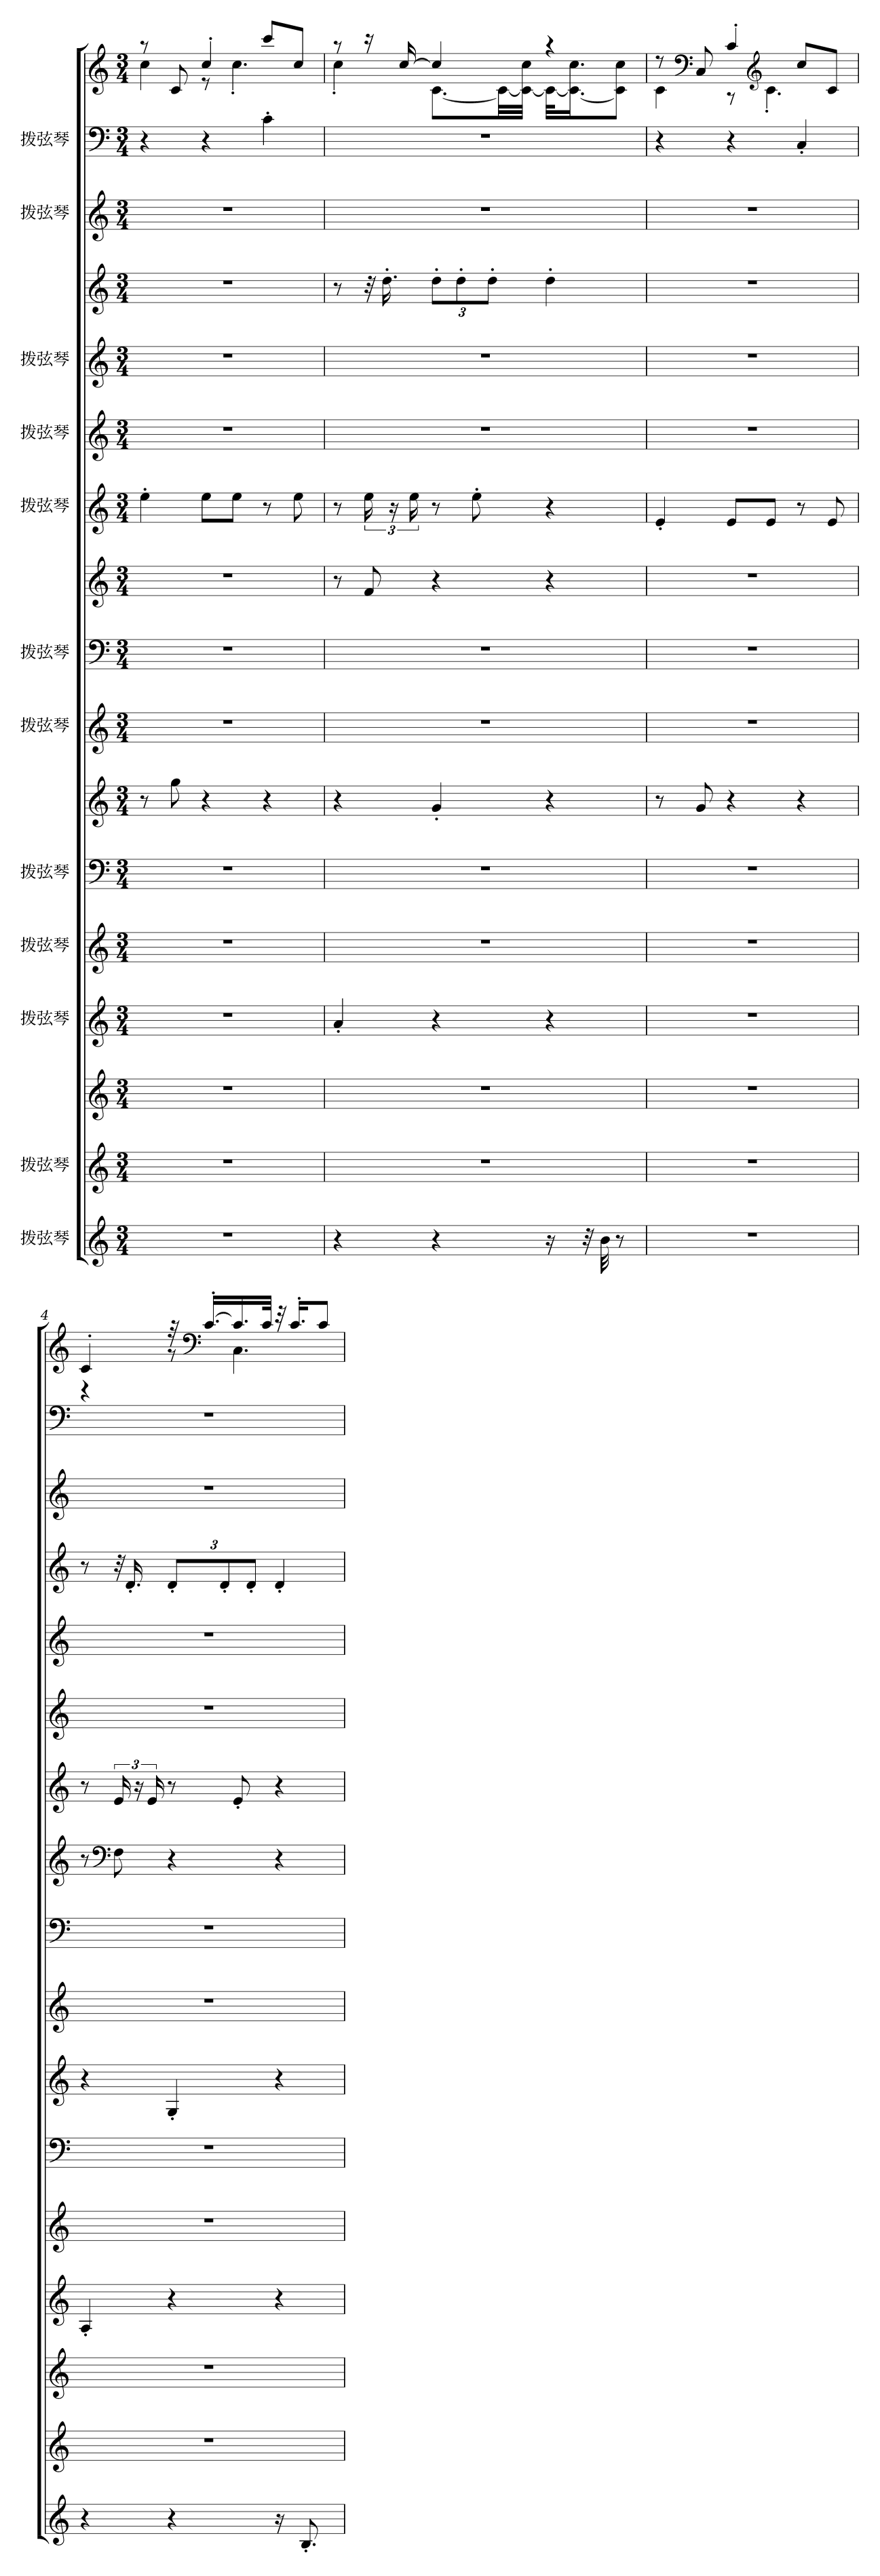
**kern	**kern	**kern	**kern	**kern	**kern	**kern	**kern	**kern	**kern	**kern	**kern	**kern	**kern	**kern	**kern	**kern
*part12	*part11	*part11	*part10	*part9	*part8	*part8	*part7	*part6	*part6	*part5	*part4	*part3	*part3	*part2	*part1	*part1
*staff17	*staff16	*staff15	*staff14	*staff13	*staff12	*staff11	*staff10	*staff9	*staff8	*staff7	*staff6	*staff5	*staff4	*staff3	*staff2	*staff1
*I"拨弦琴	*I"拨弦琴	*	*I"拨弦琴	*I"拨弦琴	*I"拨弦琴	*	*I"拨弦琴	*I"拨弦琴	*	*I"拨弦琴	*I"拨弦琴	*I"拨弦琴	*	*I"拨弦琴	*I"拨弦琴	*
*clefG2	*clefG2	*clefG2	*clefG2	*clefG2	*clefF4	*clefG2	*clefG2	*clefF4	*clefG2	*clefG2	*clefG2	*clefG2	*clefG2	*clefG2	*clefF4	*clefG2
*k[]	*k[]	*k[]	*k[]	*k[]	*k[]	*k[]	*k[]	*k[]	*k[]	*k[]	*k[]	*k[]	*k[]	*k[]	*k[]	*k[]
*M3/4	*M3/4	*M3/4	*M3/4	*M3/4	*M3/4	*M3/4	*M3/4	*M3/4	*M3/4	*M3/4	*M3/4	*M3/4	*M3/4	*M3/4	*M3/4	*M3/4
*MM104	*MM104	*MM104	*MM104	*MM104	*MM104	*MM104	*MM104	*MM104	*MM104	*MM104	*MM104	*MM104	*MM104	*MM104	*MM104	*MM104
=1	=1	=1	=1	=1	=1	=1	=1	=1	=1	=1	=1	=1	=1	=1	=1	=1
*	*	*	*	*	*	*	*	*	*	*	*	*	*	*	*	*^
2.r	2.r	2.r	2.r	2.r	2.r	8r	2.r	2.r	2.r	4ee'\	2.r	2.r	2.r	2.r	4r	8r	4cc\
.	.	.	.	.	.	8gg\	.	.	.	.	.	.	.	.	.	8c/	.
.	.	.	.	.	.	4r	.	.	.	8ee\L	.	.	.	.	4r	4cc'/	8r
.	.	.	.	.	.	.	.	.	.	8ee\J	.	.	.	.	.	.	4.cc'\
.	.	.	.	.	.	4r	.	.	.	8r	.	.	.	.	4c'\	8ccc/L	.
.	.	.	.	.	.	.	.	.	.	8ee\	.	.	.	.	.	8cc/J	.
=2	=2	=2	=2	=2	=2	=2	=2	=2	=2	=2	=2	=2	=2	=2	=2	=2	=2
4r	2.r	2.r	4a'/	2.r	2.r	4r	2.r	2.r	8r	8r	2.r	2.r	8r	2.r	2.r	8r	4cc'\
.	.	.	.	.	.	.	.	.	8f/	24ee\	.	.	32r	.	.	16r	.
.	.	.	.	.	.	.	.	.	.	.	.	.	16.dd'\	.	.	.	.
.	.	.	.	.	.	.	.	.	.	24r	.	.	.	.	.	.	.
.	.	.	.	.	.	.	.	.	.	.	.	.	.	.	.	[16cc/	.
.	.	.	.	.	.	.	.	.	.	24ee\	.	.	.	.	.	.	.
*	*	*	*	*	*	*	*	*	*	*	*	*	*Xbrackettup	*	*	*	*
4r	.	.	4r	.	.	4g'/	.	.	4r	8r	.	.	12dd'\L	.	.	4cc/]	[8.c\L
.	.	.	.	.	.	.	.	.	.	.	.	.	12dd'\	.	.	.	.
.	.	.	.	.	.	.	.	.	.	8ee'\	.	.	.	.	.	.	.
.	.	.	.	.	.	.	.	.	.	.	.	.	12dd'\J	.	.	.	.
.	.	.	.	.	.	.	.	.	.	.	.	.	.	.	.	.	32c\LL_
.	.	.	.	.	.	.	.	.	.	.	.	.	.	.	.	.	32c\_ 32cc\JJJ
16r	.	.	4r	.	.	4r	.	.	4r	4r	.	.	4dd'\	.	.	4r	32c\KLL_
.	.	.	.	.	.	.	.	.	.	.	.	.	.	.	.	.	16.c\_ 16.cc\J
32r	.	.	.	.	.	.	.	.	.	.	.	.	.	.	.	.	.
32b\	.	.	.	.	.	.	.	.	.	.	.	.	.	.	.	.	.
8r	.	.	.	.	.	.	.	.	.	.	.	.	.	.	.	.	8c\] 8cc\J
=3	=3	=3	=3	=3	=3	=3	=3	=3	=3	=3	=3	=3	=3	=3	=3	=3	=3
2.r	2.r	2.r	2.r	2.r	2.r	8r	2.r	2.r	2.r	4e'/	2.r	2.r	2.r	2.r	4r	8r	4c\
*	*	*	*	*	*	*	*	*	*	*	*	*	*	*	*	*clefF4	*
.	.	.	.	.	.	8g/	.	.	.	.	.	.	.	.	.	8C/	.
.	.	.	.	.	.	4r	.	.	.	8e/L	.	.	.	.	4r	4c'/	8r
*	*	*	*	*	*	*	*	*	*	*	*	*	*	*	*	*clefG2	*
.	.	.	.	.	.	.	.	.	.	8e/J	.	.	.	.	.	.	4.c'\
.	.	.	.	.	.	4r	.	.	.	8r	.	.	.	.	4C'/	8cc/L	.
.	.	.	.	.	.	.	.	.	.	8e/	.	.	.	.	.	8c/J	.
!!LO:PB:g=z	!!
=4	=4	=4	=4	=4	=4	=4	=4	=4	=4	=4	=4	=4	=4	=4	=4	=4	=4
4r	2.r	2.r	4A'/	2.r	2.r	4r	2.r	2.r	8r	8r	2.r	2.r	8r	2.r	2.r	4c'/	4r
*	*	*	*	*	*	*	*	*	*clefF4	*	*	*	*	*	*	*	*
.	.	.	.	.	.	.	.	.	8F\	24e/	.	.	32r	.	.	.	.
.	.	.	.	.	.	.	.	.	.	.	.	.	16.d'/	.	.	.	.
.	.	.	.	.	.	.	.	.	.	24r	.	.	.	.	.	.	.
.	.	.	.	.	.	.	.	.	.	24e/	.	.	.	.	.	.	.
4r	.	.	4r	.	.	4G'/	.	.	4r	8r	.	.	12d'/L	.	.	32r	8r
*	*	*	*	*	*	*	*	*	*	*	*	*	*	*	*	*clefF4	*
.	.	.	.	.	.	.	.	.	.	.	.	.	.	.	.	[16.c'/LL	.
.	.	.	.	.	.	.	.	.	.	.	.	.	12d'/	.	.	.	.
.	.	.	.	.	.	.	.	.	.	8e'/	.	.	.	.	.	16.c/]	4.C\
.	.	.	.	.	.	.	.	.	.	.	.	.	12d'/J	.	.	.	.
.	.	.	.	.	.	.	.	.	.	.	.	.	.	.	.	32c/JJk	.
16r	.	.	4r	.	.	4r	.	.	4r	4r	.	.	4d'/	.	.	32r	.
.	.	.	.	.	.	.	.	.	.	.	.	.	.	.	.	16.c'/KL	.
8.B'/	.	.	.	.	.	.	.	.	.	.	.	.	.	.	.	.	.
.	.	.	.	.	.	.	.	.	.	.	.	.	.	.	.	8c/J	.
*	*	*	*	*	*	*	*	*	*	*	*	*	*	*	*	*v	*v
=	=	=	=	=	=	=	=	=	=	=	=	=	=	=	=	=
*-	*-	*-	*-	*-	*-	*-	*-	*-	*-	*-	*-	*-	*-	*-	*-	*-
